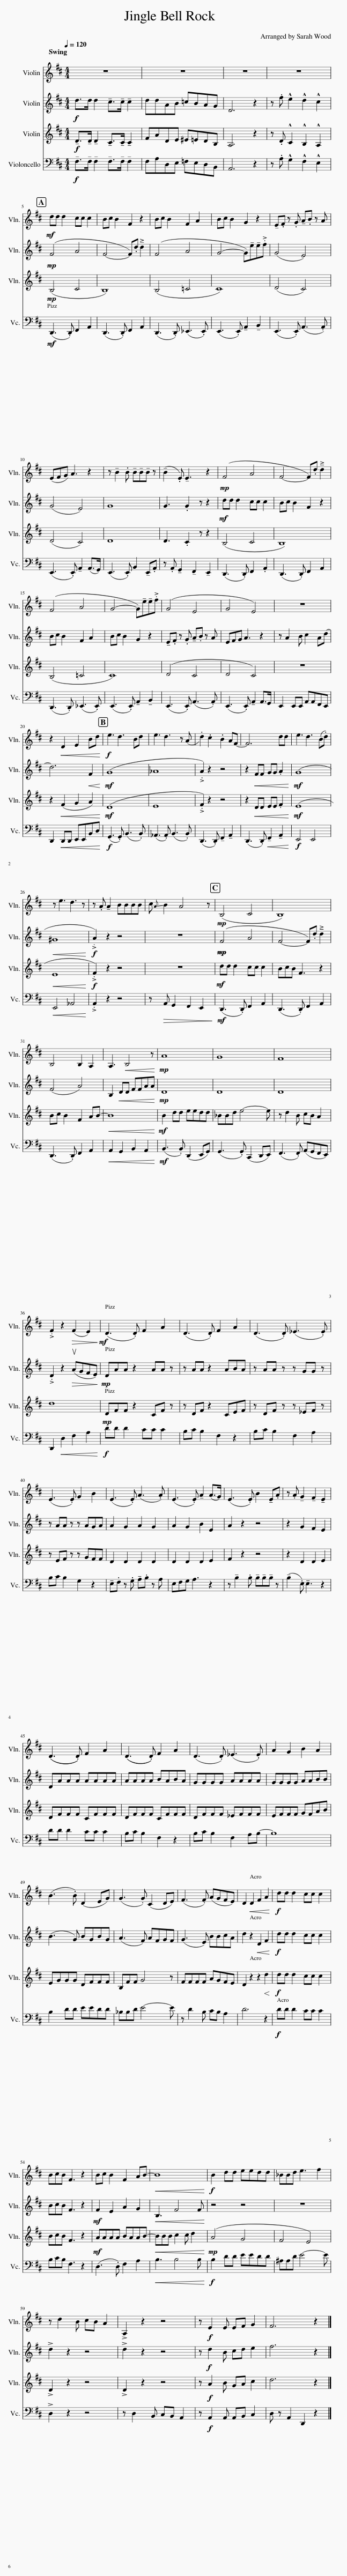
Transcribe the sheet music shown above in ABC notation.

X:1
%%score 1 2 3 4
L:1/8
Q:1/4=120
M:4/4
I:linebreak $
K:D
V:1 treble
V:2 treble
V:3 treble
V:4 bass
V:1
 z8 | z8 | z8 | z8 |$!mf! dd d2 cc c2 | %5
 Bc B2 F2 z2 | Bc B2 F2 A2 | Bc B2 G2 z2 | !tenuto!E.F z .G !tenuto!A.B z A |$ (EFG) A3 z2 | %10
 z !tenuto!B2 .B !tenuto!B!tenuto!B!tenuto!B z | (!tenuto!B2 .E) !tenuto!E3 z2 |!mp! (F4 A4 | F4- F).d d2 |$ (F4 A4 | %15
 G4- G)!tenuto!e!tenuto!e.f | (G4 E4 | G4 E4) | z8 |$ z2!<(! D2 E2 Bd!<)! | %20
!f! e3 d3 Bd | e3 d3 z (A | .d2) .c2 .B2 AF- | F6 dd | e3 d3 (B.d) |$ %25
 z e3 d3 z | z .A !tenuto!A2 BBBB | c!-(!{A} !-)!B2 A4 z |!mp! (B,4 C4 | B,8) |$ %30
 B,4 B,2 A,2 | A,3!<(! B,4 z!<)! |!mp! A8 | G8 | F8 |$ %35
 .F2 z2!>(! (F2 E2)!>)! |!mf! (D3 .D) F2 A2 | (D3 .D) F2 A2 | (D3 .D) (_E3 .E) |$ (E3 .E) G2 B2 | %40
 (E3 .E) (A3 .A) | (E3 .E) !tenuto!A2 (A>G) | (E3 .E) B2 !tenuto!E.A | z .A !tenuto!G2 !tenuto!F2 !tenuto!E2 |$ ((D3 .D)) F2 A2 | %45
 ((D3 .D)) F2 A2 | (D3 .D) (_E3 .E) | A2 G2 B2 A2 |$ (B3 .B) (D2 EG) | (G3 .G) (C2 DE) | %50
 (F3 .F) (AGFE) | D2!<(! D2 F2 A2!<)! |!f! dd d2 cc c2 |$ BcB F3 z2 | Bc B2 F2 AB- | %55
!<(! B8!<)! |!f! B2 dd eedd | _BBd e3 f2 |$ z d2 B cB A2 | !>!A,2 z2 z4 | %60
 z!f! E2 E EF G2 | F6 z2 |] %62
V:2
!f! d>d d2 !tenuto!c>!tenuto!c !tenuto!c2 | ddAB =cBAG | D6 z2 | z .f !^!e2 !^!d2 !^!c2 |$!mp! (F4 A4 | %5
 F4- F).d d2 | (F4 A4 | G4- G)!tenuto!e!tenuto!e.f | (G4 E4) |$ (G4 E4) | %10
 G8 | G3 .G2 z z2 |!mf! dd d2 cc c2 | Bc B2 F2 z2 |$ Bc B2 F2 A2 | %15
 Bc B2 G2 z2 | !tenuto!E.F z .G !tenuto!A.B z A | EFG A3 z2 | z A2 B c2 Ad- |$ d6!<(! F2!<)! | %20
!mf! (G8 | _A8 | .A2) z2 z4 | z2!<(! FF GG .A2!<)! |!mf! (G8 |$ %25
!<(! ^G8!<)! |!f! .A2) z2 z4 | z8 |!mp!!mp! (F4 A4 | F4- F).d d2 |$ %30
 (F4 A4) | B,2!<(! DD FFAA!<)! |!mp! D8 | D8 | D8 |$ %35
 .D2 z2!>(! (uAGFE)!>)! |!mp! DAA z2 AA z | z AA z2 ABA | z AA z z GG z |$ z AA z z AGA | %40
 A2 G2 A2 G2 | A2 G2 B2 E2 | A2 z2 z4 | z2 G2 F2 E2 |$ DAAA AAAA | %45
 AAAA BABA | GGGG AAAA | GGGG AABB |$ (B3 G) BGBG | (A3 F) AFGF | %50
 (G3 E) BBcA | d2 z2!<(! D2 F2!<)! |!f! dd d2 cc c2 |$ BcB F3 z2 |!mf! F2 E2 A2 G2 | %55
!<(! B,3 F4 F!<)! | z4 z4 | z8 |$ !>!d2 z2 z4 | !>!d2 z2 z4 | %60
 z!f! d2 B cd e2 | f6 z2 |] %62
V:3
!f! !tenuto!D>!tenuto!D !tenuto!D2 !tenuto!C>!tenuto!C !tenuto!C2 | FADE ^E=EDB, | A,6 z2 | z .D !^!C2 !^!B,2 !^!A,2 |$!mp! (B,4 C4 | %5
 B,8) | (B,4 =C4 | C8) | (D4 C4) |$ (D4 C4) | %10
 D8 | D3 .C2 z z2 | (B,4 C4 | B,8) |$ (B,4 =C4 | %15
 C8) | (D4 C4 | D4 C4) | z8 |$ z2!<(! (F2 G2 A2)!<)! | %20
!mf! (D8 | E8 | .F2) z2 z4 | z2!<(! DD EE .F2!<)! |!mf! (E8 |$ %25
!<(! E8!<)! |!f! .F2) z2 z4 | z8 |!mf! dd d2 cc c2 | BcB F3 z2 |$ %30
 Bc B2 F2 AB- |!<(! B8!<)! |!mf! B2 dd eedd | _BBd e4- e | z d2 B cB A2 |$ %35
 d8 |!mp! DFF z2 CF z | z DF z2 CEF | z DF z z _EF z |$ z EF z z GFF | %40
 D2 D2 D2 D2 | D2 D2 D2 E2 | F2 z2 z4 | z2 D2 D2 E2 |$ DFFF CFFF | %45
 DFFF CFFF | DFFF _EFFF | EFFF GFAB |$ EGGG DFFF | B,FF G4 z | %50
 FFFF AGFE | D2 z2 z2!<(! d2!<)! |!f! dd d2 cc c2 |$ BcB F3 z2 |!mf! AAAA BAAB- | %55
!<(! BBB c2 c d2!<)! |!mp! (A4 G4 | F4 E4) |$ !>!D2 z2 z4 | !>!D2 z2 z4 | %60
 z!f! A2 B GA c2 | d6 z2 |] %62
V:4
!f! !tenuto!F,>!tenuto!F, !tenuto!F,2 !tenuto!F,>!tenuto!F, !tenuto!F,2 | F,A,D,E, =F,E,D,B,, | A,,6 z2 | z .A, !^!G,2 !^!F,2 !^!E,2 |$!mf! (D,,3 .D,,) F,,2 A,,2 | %5
 (D,,3 .D,,) F,,2 A,,2 | (D,,3 .D,,) (_E,,3 .E,,) | (E,,3 .E,,) !tenuto!A,,2 !tenuto!B,,2 | (E,,3 .E,,) (A,,3 .A,,) |$ (E,,3 .E,,) !tenuto!A,,2 (A,,>G,,) | %10
 (E,,3 .E,,) B,,2 !tenuto!E,,.A,, | z .A,, !tenuto!G,,2 !tenuto!F,,2 !tenuto!E,,2 | (D,,3 .D,,) F,,2 .A,,2 | (D,,3 .D,,) F,,2 A,,2 |$ (D,,3 .D,,) (_E,,3 .E,,) | %15
 (E,,3 .E,,) !tenuto!A,,2 !tenuto!B,,2 | (E,,3 .E,,) (A,,3 .A,,) | (E,,3 .E,,) !tenuto!A,,2 A,,>G,, | E,,2 E,,E,, A,,A,,F,,E,, |$ D,,2!<(! D,,D,, E,,E,,B,,D,!<)! | %20
!f! (G,,3 .G,,) (B,,3 .B,,) | (_A,,3 .A,,) (B,,3 .B,,) | (D,,3 .D,,) !tenuto!F,,2 !tenuto!A,,2 | (D,,3 .D,,)!<(! !tenuto!F,,2 !tenuto!A,,2!<)! |!f! E,,4 E,,4 |$ %25
!<(! E,,4 _A,,4!<)! | .A,,2 z2 z4 | z!>(! A,, G,,2 F,,2 E,,2!>)! |!mf! (D,,3 .D,,) F,,2 A,,2 | (D,,3 .D,,) F,,2 A,,2 |$ %30
 (D,,3 .D,,) F,,2 A,,2 |!<(! A,,2 G,,2 B,,2 A,,2!<)! |!mf! (B,,3 .B,,) (D,,2 E,,G,,) | (G,,3 .G,,) (C,,2 D,,E,,) | (F,,3 .F,,) (A,,G,,F,,E,,) |$ %35
 D,,2!<(! D,2 F,2 A,2!<)! |!f! DD D2 CC C2 | B,C B,2 F,2 z2 | B,C B,2 F,2 A,2 |$ B,C B,2 G,2 z2 | %40
 !tenuto!E,.F, z .G, !tenuto!A,.B, z A, | E,F,G, A,3 z2 | z !tenuto!B,2 .B, !tenuto!B,!tenuto!B,!tenuto!B, z | (!tenuto!B,2 .E,) !tenuto!E,3 z2 |$ DD D2 CC C2 | %45
 B,C B,2 F,2 z2 | B,C B,2 F,2 A,B,- | B,8 |$ B,2 DD EEDD | _B,B,D E4- E | %50
 z D2 B, CB, A,2 | D6 z2 |!f! DD D2 CC C2 |$ B,CB, F,3 z2 | (D,3 .D,) F,2 A,2 | %55
!<(! B,3 B,4 B,!<)! |!f! B,2 DD EEDD | ^A,A,D E4- E |$ !>!D,2 z2 z4 | z D,2 B,, C,B,, A,,2 | %60
 z!f! A,,2 A,, A,,B,, C,2 | D, z A,,2 D,,2 z2 |] %62
